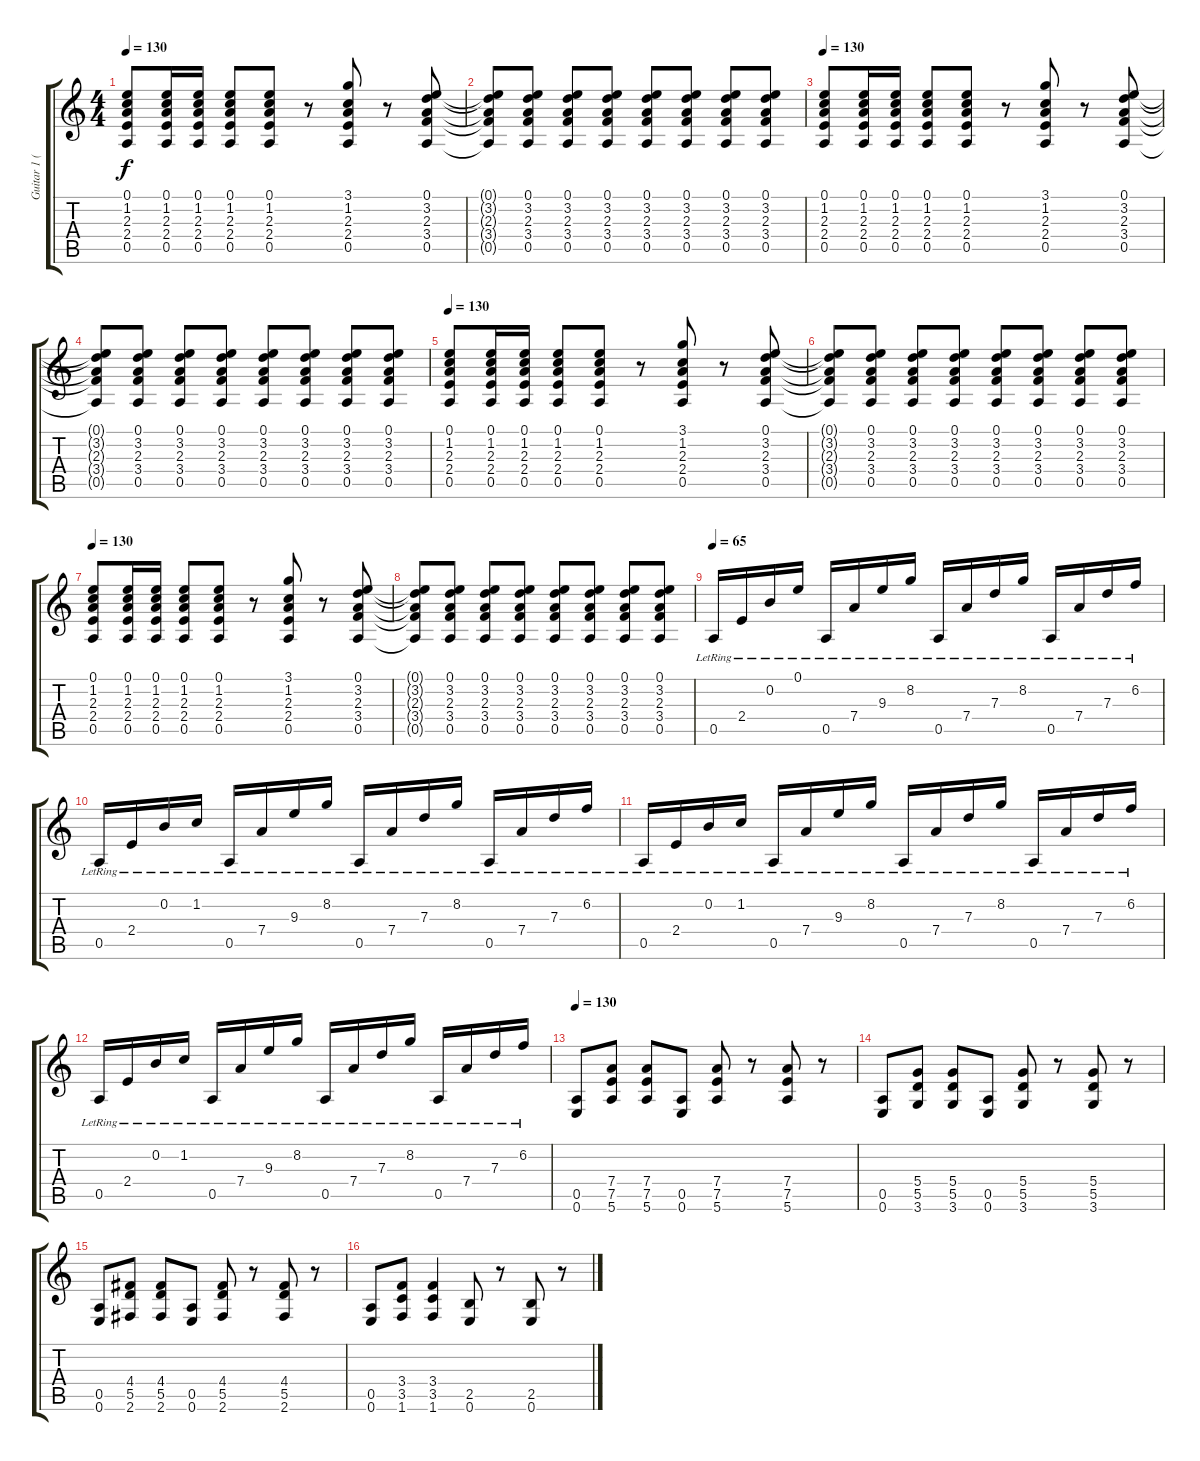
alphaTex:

\track ("Guitar 1 (Rhythm)" "Guitar 1 (") {instrument acousticguitarsteel}
\staff {score tabs}
\tuning (E4 B3 G3 D3 A2 E2) {hide}
\ts (4 4)
\tempo 130
\clef g2
\ks c
(0.1 1.2 2.3 2.4 0.5).8{dy f} (0.1 1.2 2.3 2.4 0.5).16 (0.1 1.2 2.3 2.4 0.5).16 (0.1 1.2 2.3 2.4 0.5).8 (0.1 1.2 2.3 2.4 0.5).8 r.8 (3.1 1.2 2.3 2.4 0.5).8 r.8 (0.1 3.2 2.3 3.4 0.5).8 |
(0.1{t} 3.2{t} 2.3{t} 3.4{t} 0.5{t}).8 (0.1 3.2 2.3 3.4 0.5).8 (0.1 3.2 2.3 3.4 0.5).8 (0.1 3.2 2.3 3.4 0.5).8 (0.1 3.2 2.3 3.4 0.5).8 (0.1 3.2 2.3 3.4 0.5).8 (0.1 3.2 2.3 3.4 0.5).8 (0.1 3.2 2.3 3.4 0.5).8 |
\tempo 130
(0.1 1.2 2.3 2.4 0.5).8 (0.1 1.2 2.3 2.4 0.5).16 (0.1 1.2 2.3 2.4 0.5).16 (0.1 1.2 2.3 2.4 0.5).8 (0.1 1.2 2.3 2.4 0.5).8 r.8 (3.1 1.2 2.3 2.4 0.5).8 r.8 (0.1 3.2 2.3 3.4 0.5).8 |
(0.1{t} 3.2{t} 2.3{t} 3.4{t} 0.5{t}).8 (0.1 3.2 2.3 3.4 0.5).8 (0.1 3.2 2.3 3.4 0.5).8 (0.1 3.2 2.3 3.4 0.5).8 (0.1 3.2 2.3 3.4 0.5).8 (0.1 3.2 2.3 3.4 0.5).8 (0.1 3.2 2.3 3.4 0.5).8 (0.1 3.2 2.3 3.4 0.5).8 |
\tempo 130
(0.1 1.2 2.3 2.4 0.5).8 (0.1 1.2 2.3 2.4 0.5).16 (0.1 1.2 2.3 2.4 0.5).16 (0.1 1.2 2.3 2.4 0.5).8 (0.1 1.2 2.3 2.4 0.5).8 r.8 (3.1 1.2 2.3 2.4 0.5).8 r.8 (0.1 3.2 2.3 3.4 0.5).8 |
(0.1{t} 3.2{t} 2.3{t} 3.4{t} 0.5{t}).8 (0.1 3.2 2.3 3.4 0.5).8 (0.1 3.2 2.3 3.4 0.5).8 (0.1 3.2 2.3 3.4 0.5).8 (0.1 3.2 2.3 3.4 0.5).8 (0.1 3.2 2.3 3.4 0.5).8 (0.1 3.2 2.3 3.4 0.5).8 (0.1 3.2 2.3 3.4 0.5).8 |
\tempo 130
(0.1 1.2 2.3 2.4 0.5).8 (0.1 1.2 2.3 2.4 0.5).16 (0.1 1.2 2.3 2.4 0.5).16 (0.1 1.2 2.3 2.4 0.5).8 (0.1 1.2 2.3 2.4 0.5).8 r.8 (3.1 1.2 2.3 2.4 0.5).8 r.8 (0.1 3.2 2.3 3.4 0.5).8 |
(0.1{t} 3.2{t} 2.3{t} 3.4{t} 0.5{t}).8 (0.1 3.2 2.3 3.4 0.5).8 (0.1 3.2 2.3 3.4 0.5).8 (0.1 3.2 2.3 3.4 0.5).8 (0.1 3.2 2.3 3.4 0.5).8 (0.1 3.2 2.3 3.4 0.5).8 (0.1 3.2 2.3 3.4 0.5).8 (0.1 3.2 2.3 3.4 0.5).8 |
\tempo 65
0.5{lr}.16 2.4{lr}.16 0.2{lr}.16 0.1{lr}.16 0.5{lr}.16 7.4{lr}.16 9.3{lr}.16 8.2{lr}.16 0.5{lr}.16 7.4{lr}.16 7.3{lr}.16 8.2{lr}.16 0.5{lr}.16 7.4{lr}.16 7.3{lr}.16 6.2{lr}.16 |
0.5{lr}.16 2.4{lr}.16 0.2{lr}.16 1.2{lr}.16 0.5{lr}.16 7.4{lr}.16 9.3{lr}.16 8.2{lr}.16 0.5{lr}.16 7.4{lr}.16 7.3{lr}.16 8.2{lr}.16 0.5{lr}.16 7.4{lr}.16 7.3{lr}.16 6.2{lr}.16 |
0.5{lr}.16 2.4{lr}.16 0.2{lr}.16 1.2{lr}.16 0.5{lr}.16 7.4{lr}.16 9.3{lr}.16 8.2{lr}.16 0.5{lr}.16 7.4{lr}.16 7.3{lr}.16 8.2{lr}.16 0.5{lr}.16 7.4{lr}.16 7.3{lr}.16 6.2{lr}.16 |
0.5{lr}.16 2.4{lr}.16 0.2{lr}.16 1.2{lr}.16 0.5{lr}.16 7.4{lr}.16 9.3{lr}.16 8.2{lr}.16 0.5{lr}.16 7.4{lr}.16 7.3{lr}.16 8.2{lr}.16 0.5{lr}.16 7.4{lr}.16 7.3{lr}.16 6.2{lr}.16 |
\tempo 130
(0.5 0.6).8{instrument electricguitarclean} (7.4 7.5 5.6).8 (7.4 7.5 5.6).8 (0.5 0.6).8 (7.4 7.5 5.6).8 r.8 (7.4 7.5 5.6).8 r.8 |
(0.5 0.6).8 (5.4 5.5 3.6).8 (5.4 5.5 3.6).8 (0.5 0.6).8 (5.4 5.5 3.6).8 r.8 (5.4 5.5 3.6).8 r.8 |
(0.5 0.6).8 (4.4 5.5 2.6).8 (4.4 5.5 2.6).8 (0.5 0.6).8 (4.4 5.5 2.6).8 r.8 (4.4 5.5 2.6).8 r.8 |
(0.5 0.6).8 (3.4 3.5 1.6).8 (3.4 3.5 1.6).4 (2.5 0.6).8 r.8 (2.5 0.6).8 r.8
